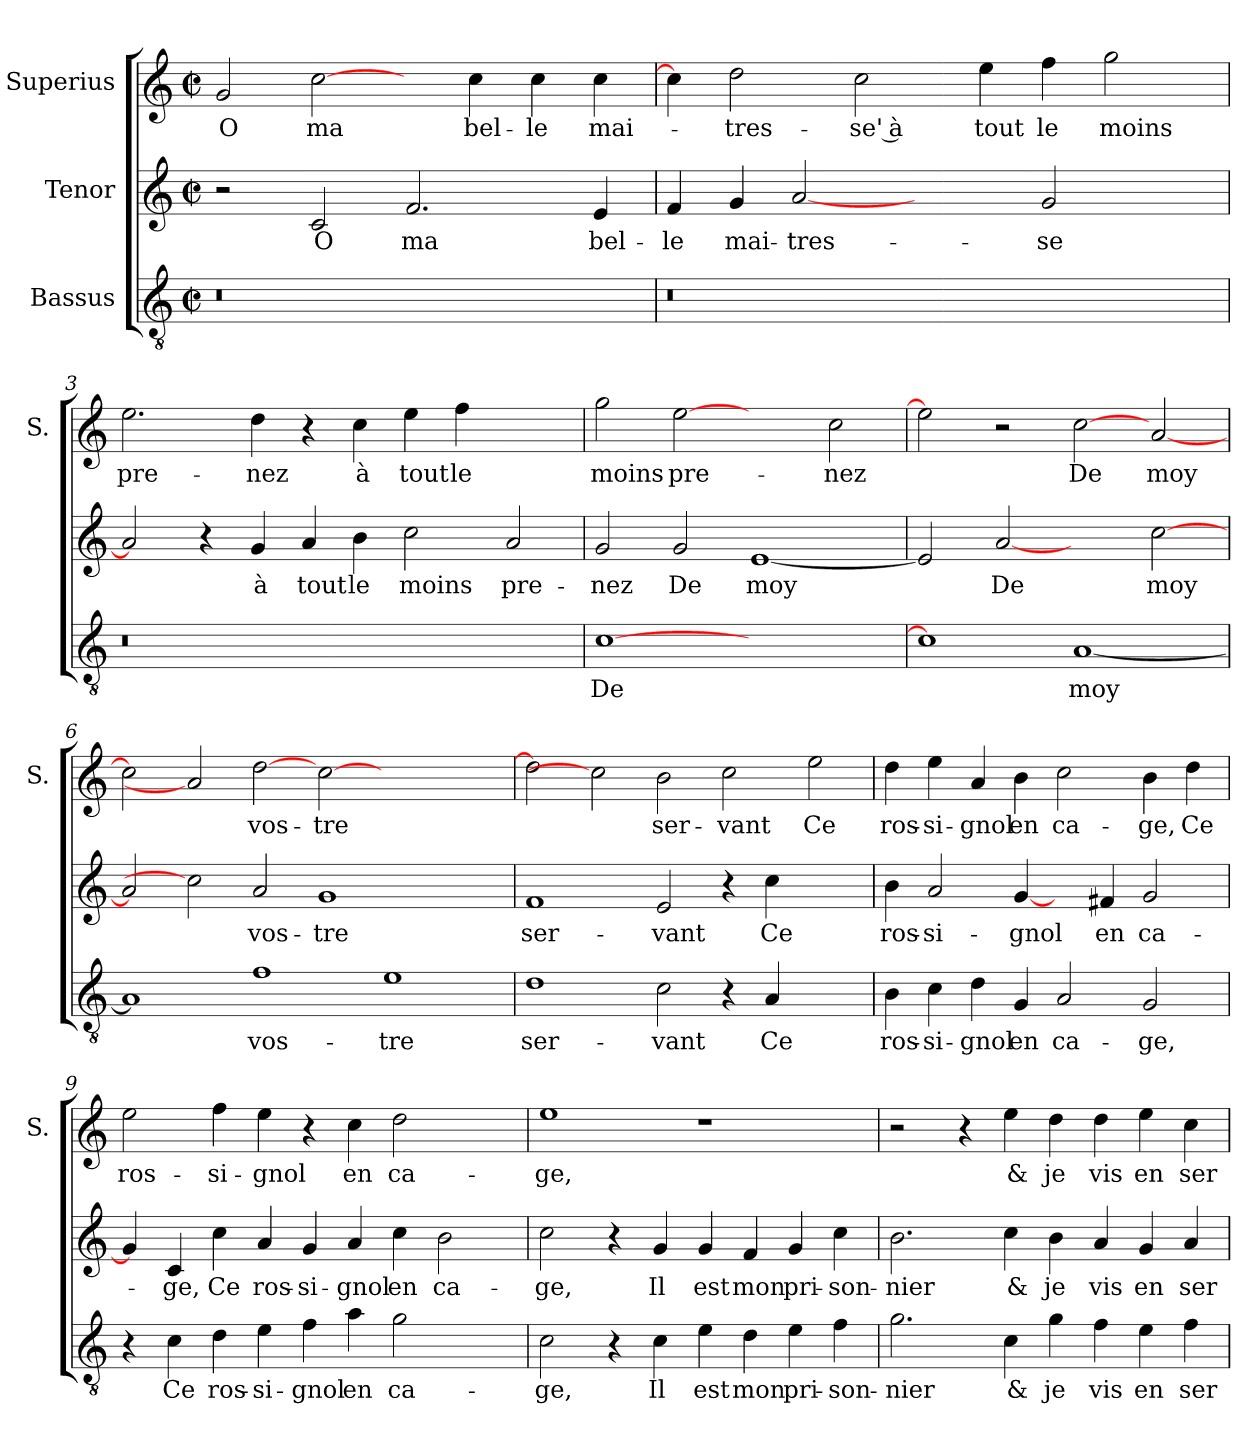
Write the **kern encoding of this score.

**kern	**text	**kern	**text	**kern	**text
*part3	*part3	*part2	*part2	*part1	*part1
*staff3	*staff3	*staff2	*staff2	*staff1	*staff1
*I"Bassus	*	*I"Tenor	*	*I"Superius	*
*	*	*	*	*I'S.	*
*clefGv2	*	*clefG2	*	*clefG2	*
*k[]	*	*k[]	*	*k[]	*
*C:	*	*C:	*	*C:	*
*M2/2	*	*M2/2	*	*M2/2	*
*met(c|)	*	*met(c|)	*	*met(c|)	*
=1	=1	=1	=1	=1	=1
!LO:N:vis=0	!	!	!	!	!
1r	.	2r	.	2g/	O
.	.	2c/	O	[2cc\	ma
1ryy	.	2.f/	ma	4ryy	.
.	.	.	.	4cc\	bel-
.	.	.	.	4cc\	-le
.	.	4e/	bel-	4cc\	mai-
=2	=2	=2	=2	=2	=2
!LO:N:vis=0	!	!	!	!	!
1r	.	4f/	-le	4cc\]	.
.	.	4g/	mai-	2dd\	-tres-
.	.	[2a/	-tres-	.	.
.	.	.	.	2cc\	-se' à
1ryy	.	2ryy	.	.	.
.	.	.	.	4ee\	tout
.	.	2g/	-se	4ff\	le
.	.	.	.	2gg\	moins
4ryy	.	4ryy	.	.	.
=3	=3	=3	=3	=3	=3
!LO:N:vis=0	!	!	!	!	!
1r	.	2a/]	.	2.ee\	pre-
.	.	4r	.	.	.
.	.	4g/	à	4dd\	-nez
1ryy	.	4a/	tout	4r	.
.	.	4b\	le	4cc\	à
.	.	2cc\	moins	4ee\	tout
.	.	.	.	4ff\	le
2ryy	.	2a/	pre-	2ryy	.
=4	=4	=4	=4	=4	=4
[1c\	De	2g/	-nez	2gg\	moins
.	.	2g/	De	[2ee\	pre-
1ryy	.	[1e/	moy	2ryy	.
.	.	.	.	2cc\	-nez
!!LO:LB:g=z
=5	=5	=5	=5	=5	=5
1c\]	.	2e/]	.	2ee\]	.
.	.	[2a/	De	2r	.
[1A/	moy	2ryy	.	[2cc\	De
.	.	[2cc\	moy	[2a/	moy
=6	=6	=6	=6	=6	=6
1A/]	.	2a/]	.	2cc\]	.
.	.	2cc\]	.	2a/]	.
1f\	vos-	2a/	vos-	[2dd\	vos-
.	.	1g/	-tre	[2cc\	-tre
1e\	-tre	.	.	1ryy	.
.	.	2ryy	.	.	.
=7	=7	=7	=7	=7	=7
1d\	ser-	1f/	ser-	2dd\]	.
.	.	.	.	2cc\]	.
2c\	-vant	2e/	-vant	2b\	ser-
4r	.	4r	.	2cc\	-vant
4A/	Ce	4cc\	Ce	.	.
2ryy	.	2ryy	.	2ee\	Ce
=8	=8	=8	=8	=8	=8
4B\	ros-	4b\	ros-	4dd\	ros-
4c\	-si-	2a/	-si-	4ee\	-si-
4d\	-gnol	.	.	4a/	-gnol
4G/	en	[4g/	-gnol	4b\	en
2A/	ca-	4ryy	.	2cc\	ca-
.	.	4f#X/	en	.	.
2G/	-ge,	2g/	ca-	4b\	-ge,
.	.	.	.	4dd\	Ce
=9	=9	=9	=9	=9	=9
4r	.	4g/]	.	2ee\	ros-
4c\	Ce	4c/	-ge,	.	.
4d\	ros-	4cc\	Ce	4ff\	-si-
4e\	-si-	4a/	ros-	4ee\	-gnol
4f\	-gnol	4g/	-si-	4r	.
4a\	en	4a/	-gnol	4cc\	en
2g\	ca-	4cc\	en	2dd\	ca-
.	.	2b\	ca-	.	.
4ryy	.	.	.	4ryy	.
!!LO:LB:g=z
=10	=10	=10	=10	=10	=10
2c\	-ge,	2cc\	-ge,	1ee\	-ge,
4r	.	4r	.	.	.
4c\	Il	4g/	Il	.	.
4e\	est	4g/	est	1r	.
4d\	mon	4f/	mon	.	.
4e\	pri-	4g/	pri-	.	.
4f\	-son-	4cc\	-son-	.	.
=11	=11	=11	=11	=11	=11
2.g\	-nier	2.b\	-nier	2r	.
.	.	.	.	4r	.
4c\	&	4cc\	&	4ee\	&
4g\	je	4b\	je	4dd\	je
4f\	vis	4a/	vis	4dd\	vis
4e\	en	4g/	en	4ee\	en
4f\	ser-	4a/	ser-	4cc\	ser-
=	=	=	=	=	=
*-	*-	*-	*-	*-	*-
